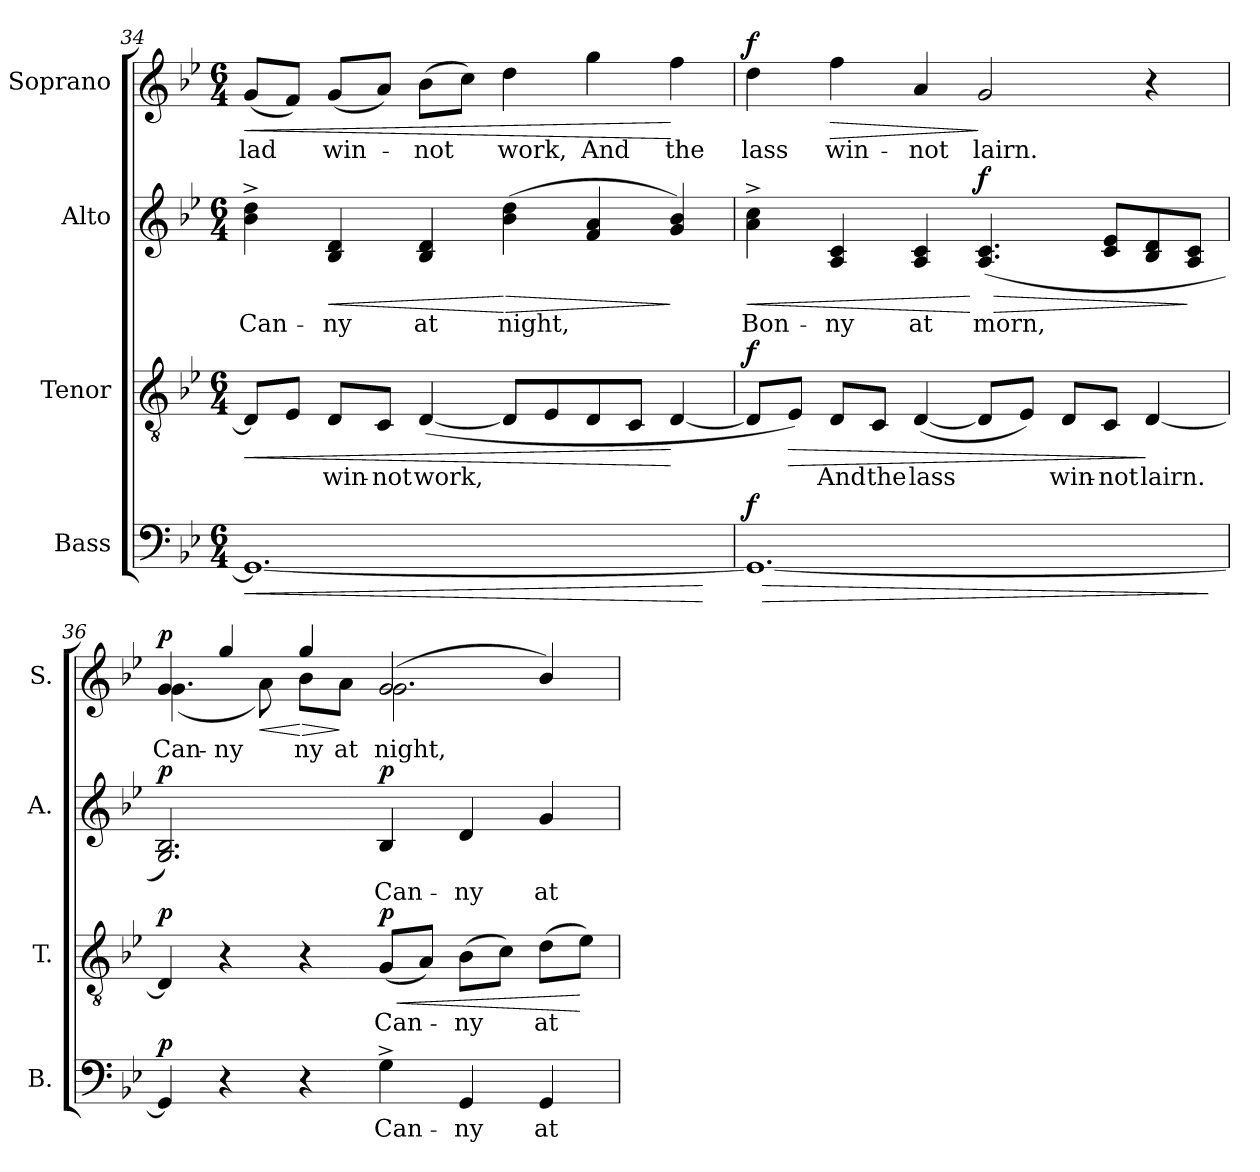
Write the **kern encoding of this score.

**kern	**text	**dynam	**kern	**text	**dynam	**kern	**text	**dynam	**kern	**text	**dynam
*part4	*part4	*part4	*part3	*part3	*part3	*part2	*part2	*part2	*part1	*part1	*part1
*staff4	*staff4	*staff4	*staff3	*staff3	*staff3	*staff2	*staff2	*staff2	*staff1	*staff1	*staff1
*I"Bass	*	*	*I"Tenor	*	*	*I"Alto	*	*	*I"Soprano	*	*
*I'B.	*	*	*I'T.	*	*	*I'A.	*	*	*I'S.	*	*
!!LO:PB:g=z
*clefF4	*	*	*clefGv2	*	*	*clefG2	*	*	*clefG2	*	*
*	*	*	*ITrd7c12	*	*	*	*	*	*	*	*
*k[b-e-]	*	*	*k[b-e-]	*	*	*k[b-e-]	*	*	*k[b-e-]	*	*
*B-:	*	*	*B-:	*	*	*B-:	*	*	*B-:	*	*
*M6/4	*	*	*M6/4	*	*	*M6/4	*	*	*M6/4	*	*
=34	=34	=34	=34	=34	=34	=34	=34	=34	=34	=34	=34
!	!	!LO:HP:b	!	!	!LO:HP:b	!	!	!	!	!	!
!	!	!	!	!	!	!	!LO:LY:b:color=#000000	!	!	!	!
!	!	!	!	!	!	!	!	!	!	!LO:LY:b:color=#000000	!LO:HP:b
1.GGi_<	.	<	8DDi/L]	.	<	4b-i\^ 4ddi^	Can-	.	(8gi/L	lad	<
.	.	.	8EE-i/J	.	.	.	.	.	8fi/J)	.	.
!	!	!	!	!LO:LY:b:color=#000000	!	!	!	!	!	!	!
!	!	!	!	!	!	!	!LO:LY:b:color=#000000	!LO:HP:b	!	!	!
!	!	!	!	!	!	!	!	!	!	!LO:LY:b:color=#000000	!
.	.	.	8DDi/L	win-	.	4B-i/ 4di	-ny	<	(8gi/L	win-	.
!	!	!	!	!LO:LY:b:color=#000000	!	!	!	!	!	!	!
.	.	.	8CCi/J	-not	.	.	.	.	8ai/J)	.	.
!	!	!	!	!LO:LY:b:color=#000000	!	!	!	!	!	!	!
!	!	!	!	!	!	!	!LO:LY:b:color=#000000	!	!	!	!
!	!	!	!	!	!	!	!	!	!	!LO:LY:b:color=#000000	!
.	.	.	([<4DDi/	work,	.	4B-i/ 4di	at	.	(8b-i\L	-not	.
.	.	.	.	.	.	.	.	.	8cci\J)	.	.
!	!	!	!	!	!	!	!LO:LY:b:color=#000000	!LO:HP:n=1:b	!	!	!
!	!	!	!	!	!	!	!	!	!	!LO:LY:b:color=#000000	!
.	.	.	8DDi/L]	.	.	(4b-i\ 4ddi	night,	[ >	4ddi\	work,	.
.	.	.	8EE-i/	.	.	.	.	.	.	.	.
!	!	!	!	!	!	!	!	!	!	!LO:LY:b:color=#000000	!
.	.	.	8DDi/	.	.	4fi/ 4ai	.	.	4ggi\	And	.
.	.	.	8CCi/J	.	.	.	.	.	.	.	.
!	!	!	!	!	!	!	!	!	!	!LO:LY:b:color=#000000	!
.	.	.	[<4DDi/	.	[	4gi/ 4b-i)	.	]	4ffi\	the	[
.	.	[	.	.	.	.	.	.	.	.	.
=35	=35	=35	=35	=35	=35	=35	=35	=35	=35	=35	=35
!	!	!LO:HP:b	!	!	!	!	!	!	!	!	!
!	!	!	!	!	!	!	!LO:LY:b:color=#000000	!LO:HP:b	!	!	!
!	!	!	!	!	!	!	!	!	!	!LO:LY:b:color=#000000	!
1.GGi_<	.	> f	8DDi/L]	.	f	4ai\^ 4cci^	Bon-	<	4ddi\	lass	f
!	!	!	!	!	!LO:HP:b	!	!	!	!	!	!
.	.	.	8EE-i/J)	.	>	.	.	.	.	.	.
!	!	!	!	!LO:LY:b:color=#000000	!	!	!	!	!	!	!
!	!	!	!	!	!	!	!LO:LY:b:color=#000000	!	!	!	!
!	!	!	!	!	!	!	!	!	!	!LO:LY:b:color=#000000	!LO:HP:b
.	.	.	8DDi/L	And	.	4Ai/ 4ci	-ny	.	4ffi\	win-	>
!	!	!	!	!LO:LY:b:color=#000000	!	!	!	!	!	!	!
.	.	.	8CCi/J	the	.	.	.	.	.	.	.
!	!	!	!	!LO:LY:b:color=#000000	!	!	!	!	!	!	!
!	!	!	!	!	!	!	!LO:LY:b:color=#000000	!	!	!	!
!	!	!	!	!	!	!	!	!	!	!LO:LY:b:color=#000000	!
.	.	.	([<4DDi/	lass	.	4Ai/ 4ci	at	.	4ai/	-not	.
!	!	!	!	!	!	!	!LO:LY:b:color=#000000	!LO:HP:n=1:b	!	!	!
!	!	!	!	!	!	!	!	!	!	!LO:LY:b:color=#000000	!
.	.	.	8DDi/L]	.	.	(4.Ai/ 4.ci	morn,	[ > f	2gi/	lairn.	]
.	.	.	8EE-i/J)	.	.	.	.	.	.	.	.
!	!	!	!	!LO:LY:b:color=#000000	!	!	!	!	!	!	!
.	.	.	8DDi/L	win-	.	.	.	.	.	.	.
!	!	!	!	!LO:LY:b:color=#000000	!	!	!	!	!	!	!
.	.	.	8CCi/J	-not	.	8ci/ 8e-iL	.	.	.	.	.
!	!	!	!	!LO:LY:b:color=#000000	!	!	!	!	!	!	!
.	.	.	[<4DDi/	lairn.	]	8B-i/ 8di	.	.	4r	.	.
.	.	.	.	.	.	8Ai/ 8ciJ	.	]	.	.	.
.	.	]	.	.	.	.	.	.	.	.	.
!!LO:LB:g=z
=36	=36	=36	=36	=36	=36	=36	=36	=36	=36	=36	=36
*	*	*	*	*	*	*^	*	*	*	*	*
!	!	!	!	!	!	!	!	!	!	!	!LO:LY:a:color=#000000	!
*	*	*	*	*	*	*	*	*	*	*^	*	*
!	!	!	!	!	!	!	!	!	!	!	!	!LO:LY:b:color=#000000	!
4GGi/]	.	p	4DDi/]	.	p	2.Gi/ 2.B-i)	2.ryy	.	p	4gi/	(4.gi\	Can-	p
!	!	!	!	!	!	!	!	!	!	!	!	!LO:LY:a:color=#000000	!
4r	.	.	4r	.	.	.	.	.	.	4ggi/	.	-ny	.
!	!	!	!	!	!	!	!	!	!	!	!	!	!LO:HP:b
.	.	.	.	.	.	.	.	.	.	.	8ai\)	.	<
!	!	!	!	!	!	!	!	!	!	!	!	!LO:LY:a:color=#000000	!
!	!	!	!	!	!	!	!	!	!	!	!	!LO:LY:b:color=#000000	!LO:HP:n=1:b
4r	.	.	4r	.	.	.	.	.	.	4ggi/	8b-i\L	-ny	[ >
!	!	!	!	!	!	!	!	!	!	!	!	!LO:LY:b:color=#000000	!
.	.	.	.	.	.	.	.	.	.	.	8ai\J	at	]
!	!LO:LY:b:color=#000000	!	!	!	!	!	!	!	!	!	!	!	!
!	!	!	!	!LO:LY:b:color=#000000	!LO:HP:b	!	!	!	!	!	!	!	!
!	!	!	!	!	!	!	!	!LO:LY:b:color=#000000	!	!	!	!	!
!	!	!	!	!	!	!	!	!	!	!	!	!LO:LY:a:color=#000000	!
!	!	!	!	!	!	!	!	!	!	!	!	!LO:LY:b:color=#000000	!
4G^i\	Can-	.	(8GGi/L	Can-	< p	4B-i/	4ryy	Can-	p	(2gi/	2.gi\	night,	.
.	.	.	8AAi/J)	.	.	.	.	.	.	.	.	.	.
!	!LO:LY:b:color=#000000	!	!	!	!	!	!	!	!	!	!	!	!
!	!	!	!	!LO:LY:b:color=#000000	!	!	!	!	!	!	!	!	!
!	!	!	!	!	!	!	!	!LO:LY:b:color=#000000	!	!	!	!	!
4GGi/	-ny	.	(8BB-i\L	-ny	.	4di/	2ryy	-ny	.	.	.	.	.
.	.	.	8Ci\J)	.	.	.	.	.	.	.	.	.	.
!	!LO:LY:b:color=#000000	!	!	!	!	!	!	!	!	!	!	!	!
!	!	!	!	!LO:LY:b:color=#000000	!	!	!	!	!	!	!	!	!
!	!	!	!	!	!	!	!	!LO:LY:b:color=#000000	!	!	!	!	!
4GGi/	at	.	(8Di\L	at	.	4gi/	.	at	.	4b-i/)	.	.	.
.	.	.	8E-i\J)	.	[	.	.	.	.	.	.	.	.
*	*	*	*	*	*	*v	*v	*	*	*	*	*	*
*	*	*	*	*	*	*	*	*	*v	*v	*	*
=	=	=	=	=	=	=	=	=	=	=	=
*-	*-	*-	*-	*-	*-	*-	*-	*-	*-	*-	*-
